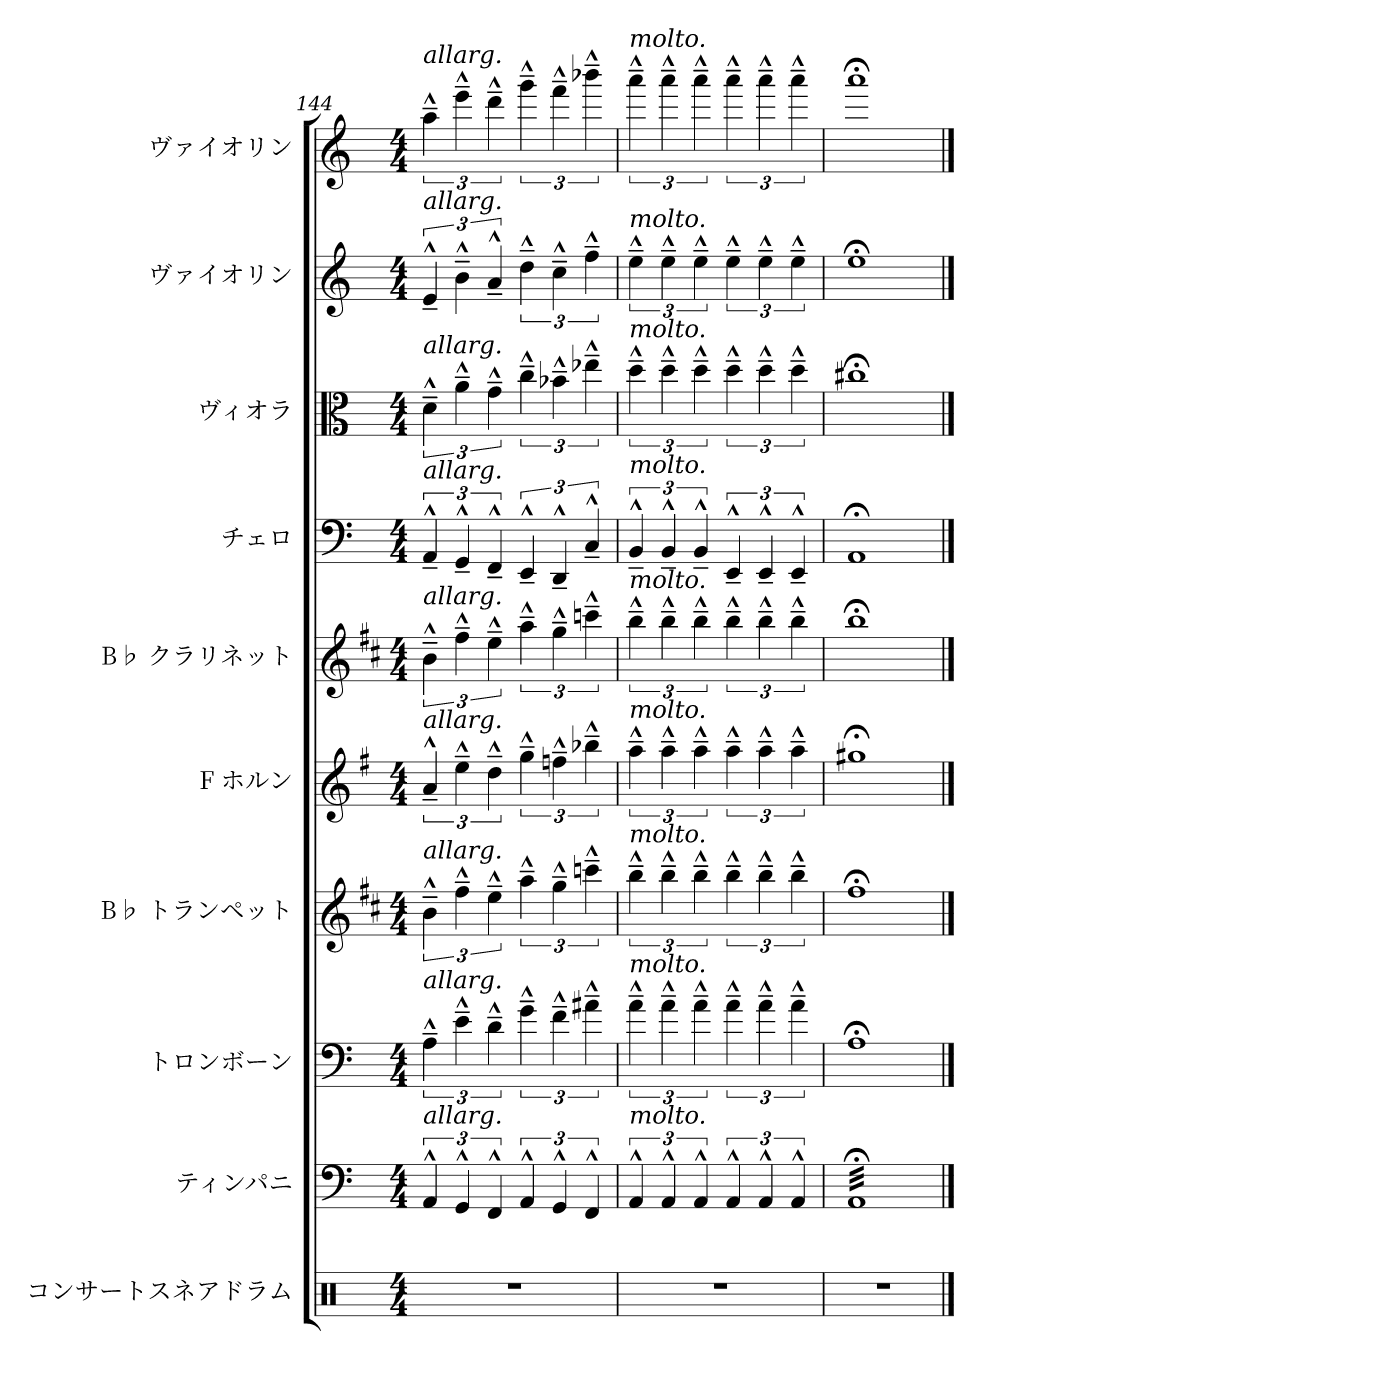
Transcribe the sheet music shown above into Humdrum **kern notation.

**kern	**kern	**kern	**kern	**kern	**kern	**kern	**kern	**kern	**kern
*part10	*part9	*part8	*part7	*part6	*part5	*part4	*part3	*part2	*part1
*staff10	*staff9	*staff8	*staff7	*staff6	*staff5	*staff4	*staff3	*staff2	*staff1
*I"コンサートスネアドラム	*I"ティンパニ	*I"トロンボーン	*I"B♭ トランペット	*I"F ホルン	*I"B♭ クラリネット	*I"チェロ	*I"ヴィオラ	*I"ヴァイオリン	*I"ヴァイオリン
*clefX	*clefF4	*clefF4	*clefG2	*clefG2	*clefG2	*clefF4	*clefC3	*clefG2	*clefG2
*	*	*	*ITrd1c2	*ITrd4c7	*ITrd1c2	*	*	*	*
*k[]	*k[]	*k[]	*k[]	*k[]	*k[]	*k[]	*k[]	*k[]	*k[]
*M4/4	*M4/4	*M4/4	*M4/4	*M4/4	*M4/4	*M4/4	*M4/4	*M4/4	*M4/4
=144	=144	=144	=144	=144	=144	=144	=144	=144	=144
!	!	!	!	!	!	!	!	!	!LO:TX:a:i:t=allarg.
!	!	!	!	!	!	!	!	!LO:TX:a:i:t=allarg.	!
!	!	!	!	!	!	!	!LO:TX:a:i:t=allarg.	!	!
!	!	!	!	!	!	!LO:TX:a:i:t=allarg.	!	!	!
!	!	!	!	!	!LO:TX:a:i:t=allarg.	!	!	!	!
!	!	!	!	!LO:TX:a:i:t=allarg.	!	!	!	!	!
!	!	!	!LO:TX:a:i:t=allarg.	!	!	!	!	!	!
!	!	!LO:TX:a:i:t=allarg.	!	!	!	!	!	!	!
!	!LO:TX:a:i:t=allarg.	!	!	!	!	!	!	!	!
1r	6AA^^/	6A~^^\	6a~^^\	6d~^^/	6a~^^\	6AA~^^/	6d~^^\	6e~^^/	6aa~^^\
.	6GG^^/	6e~^^\	6ee~^^\	6a~^^\	6ee~^^\	6GG~^^/	6a~^^\	6b~^^\	6eee~^^\
.	6FF^^/	6d~^^\	6dd~^^\	6g~^^\	6dd~^^\	6FF~^^/	6g~^^\	6a~^^/	6ddd~^^\
.	6AA^^/	6g~^^\	6gg~^^\	6cc~^^\	6gg~^^\	6EE~^^/	6cc~^^\	6dd~^^\	6ggg~^^\
.	6GG^^/	6f~^^\	6ff~^^\	6b-X~^^\	6ff~^^\	6DD~^^/	6b-X~^^\	6cc~^^\	6fff~^^\
.	6FF^^/	6a#X~^^\	6bb-X~^^\	6ee-X~^^\	6bb-X~^^\	6C~^^/	6ee-X~^^\	6ff~^^\	6bbb-X~^^\
=145	=145	=145	=145	=145	=145	=145	=145	=145	=145
!	!	!	!	!	!	!	!	!	!LO:TX:a:i:t=molto.
!	!	!	!	!	!	!	!	!LO:TX:a:i:t=molto.	!
!	!	!	!	!	!	!	!LO:TX:a:i:t=molto.	!	!
!	!	!	!	!	!	!LO:TX:a:i:t=molto.	!	!	!
!	!	!	!	!	!LO:TX:a:i:t=molto.	!	!	!	!
!	!	!	!	!LO:TX:a:i:t=molto.	!	!	!	!	!
!	!	!	!LO:TX:a:i:t=molto.	!	!	!	!	!	!
!	!	!LO:TX:a:i:t=molto.	!	!	!	!	!	!	!
!	!LO:TX:a:i:t=molto.	!	!	!	!	!	!	!	!
1r	6AA^^/	6a~^^\	6aa~^^\	6dd~^^\	6aa~^^\	6BB~^^/	6dd~^^\	6ee~^^\	6aaa~^^\
.	6AA^^/	6a~^^\	6aa~^^\	6dd~^^\	6aa~^^\	6BB~^^/	6dd~^^\	6ee~^^\	6aaa~^^\
.	6AA^^/	6a~^^\	6aa~^^\	6dd~^^\	6aa~^^\	6BB~^^/	6dd~^^\	6ee~^^\	6aaa~^^\
.	6AA^^/	6a~^^\	6aa~^^\	6dd~^^\	6aa~^^\	6EE~^^/	6dd~^^\	6ee~^^\	6aaa~^^\
.	6AA^^/	6a~^^\	6aa~^^\	6dd~^^\	6aa~^^\	6EE~^^/	6dd~^^\	6ee~^^\	6aaa~^^\
.	6AA^^/	6a~^^\	6aa~^^\	6dd~^^\	6aa~^^\	6EE~^^/	6dd~^^\	6ee~^^\	6aaa~^^\
=146	=146	=146	=146	=146	=146	=146	=146	=146	=146
*	*tremolo	*	*	*	*	*	*	*	*
1r	32AA;<LLL	1A;<	1ee;<	1cc#X;<	1aa;<	1AA;<	1cc#X;<	1ee;<	1aaa;<
.	32AA;<	.	.	.	.	.	.	.	.
.	32AA;<	.	.	.	.	.	.	.	.
.	32AA;<	.	.	.	.	.	.	.	.
.	32AA;<	.	.	.	.	.	.	.	.
.	32AA;<	.	.	.	.	.	.	.	.
.	32AA;<	.	.	.	.	.	.	.	.
.	32AA;<	.	.	.	.	.	.	.	.
.	32AA;<	.	.	.	.	.	.	.	.
.	32AA;<	.	.	.	.	.	.	.	.
.	32AA;<	.	.	.	.	.	.	.	.
.	32AA;<	.	.	.	.	.	.	.	.
.	32AA;<	.	.	.	.	.	.	.	.
.	32AA;<	.	.	.	.	.	.	.	.
.	32AA;<	.	.	.	.	.	.	.	.
.	32AA;<	.	.	.	.	.	.	.	.
.	32AA;<	.	.	.	.	.	.	.	.
.	32AA;<	.	.	.	.	.	.	.	.
.	32AA;<	.	.	.	.	.	.	.	.
.	32AA;<	.	.	.	.	.	.	.	.
.	32AA;<	.	.	.	.	.	.	.	.
.	32AA;<	.	.	.	.	.	.	.	.
.	32AA;<	.	.	.	.	.	.	.	.
.	32AA;<	.	.	.	.	.	.	.	.
.	32AA;<	.	.	.	.	.	.	.	.
.	32AA;<	.	.	.	.	.	.	.	.
.	32AA;<	.	.	.	.	.	.	.	.
.	32AA;<	.	.	.	.	.	.	.	.
.	32AA;<	.	.	.	.	.	.	.	.
.	32AA;<	.	.	.	.	.	.	.	.
.	32AA;<	.	.	.	.	.	.	.	.
.	32AA;<JJJ	.	.	.	.	.	.	.	.
*	*Xtremolo	*	*	*	*	*	*	*	*
==	==	==	==	==	==	==	==	==	==
*-	*-	*-	*-	*-	*-	*-	*-	*-	*-
